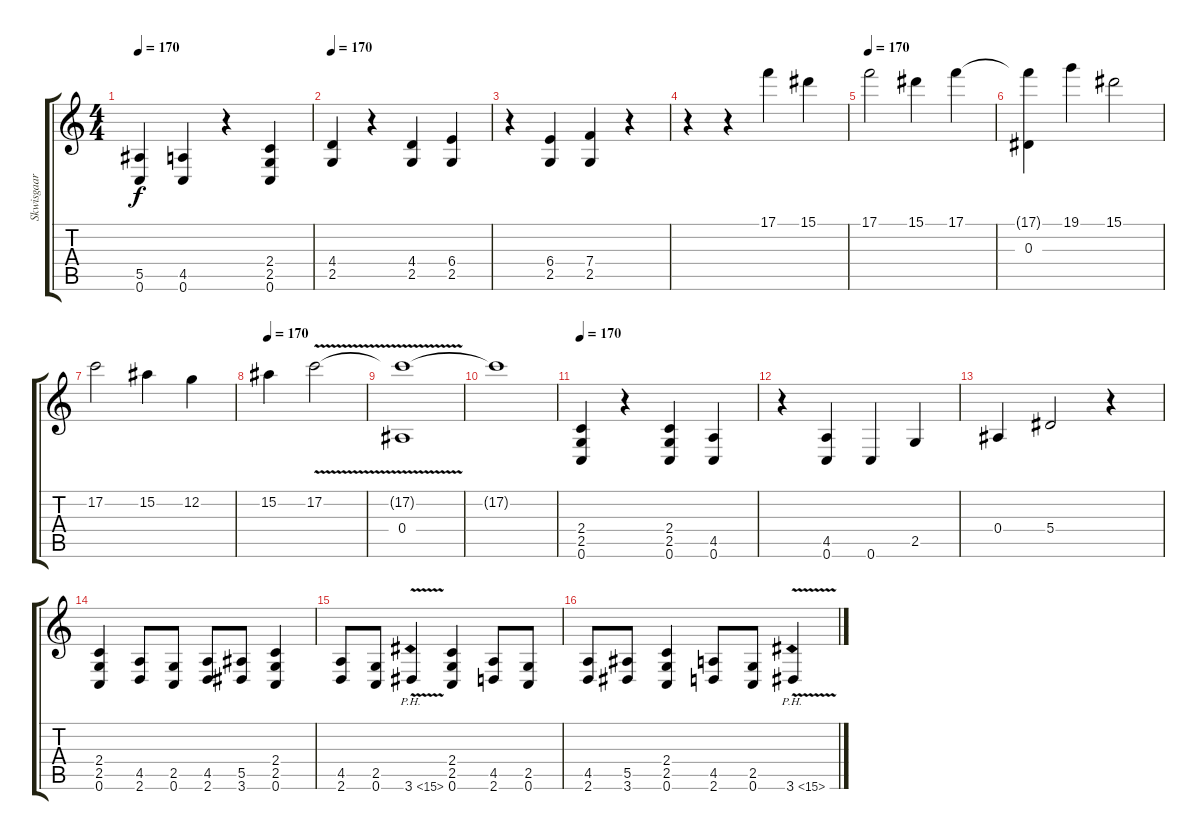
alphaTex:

\track ("Skwisgaar Skwigelf" "Skwisgaar ") {instrument distortionguitar}
\staff {score tabs}
\tuning (C4 G3 Eb3 Bb2 F2 C2) {hide}
\ts (4 4)
\tempo 170
\clef g2
\ks c
(5.5 0.6).4{dy f} (4.5 0.6).4 r.4 (2.4 2.5 0.6).4 |
\tempo 170
(4.4 2.5).4 r.4 (4.4 2.5).4 (6.4 2.5).4 |
r.4 (6.4 2.5).4 (7.4 2.5).4 r.4 |
r.4 r.4 17.1.4 15.1.4 |
\tempo 170
17.1.2 15.1.4 17.1.4 |
(17.1{t} 0.3).4 19.1.4 15.1.2 |
17.2.2 15.2.4 12.2.4 |
\tempo 170
15.2.4 17.2{v}.2 |
(17.2{t} 0.4).1 |
17.2{t}.1 |
\tempo 170
(2.4 2.5 0.6).4 r.4 (2.4 2.5 0.6).4 (4.5 0.6).4 |
r.4 (4.5 0.6).4 0.6.4 2.5.4 |
0.4.4 5.4.2 r.4 |
(2.4 2.5 0.6).4 (4.5 2.6).8 (2.5 0.6).8 (4.5 2.6).8 (5.5 3.6).8 (2.4 2.5 0.6).4 |
(4.5 2.6).8 (2.5 0.6).8 3.6{ph 12 v}.4 (2.4 2.5 0.6).4 (4.5 2.6).8 (2.5 0.6).8 |
(4.5 2.6).8 (5.5 3.6).8 (2.4 2.5 0.6).4 (4.5 2.6).8 (2.5 0.6).8 3.6{ph 12 v}.4
